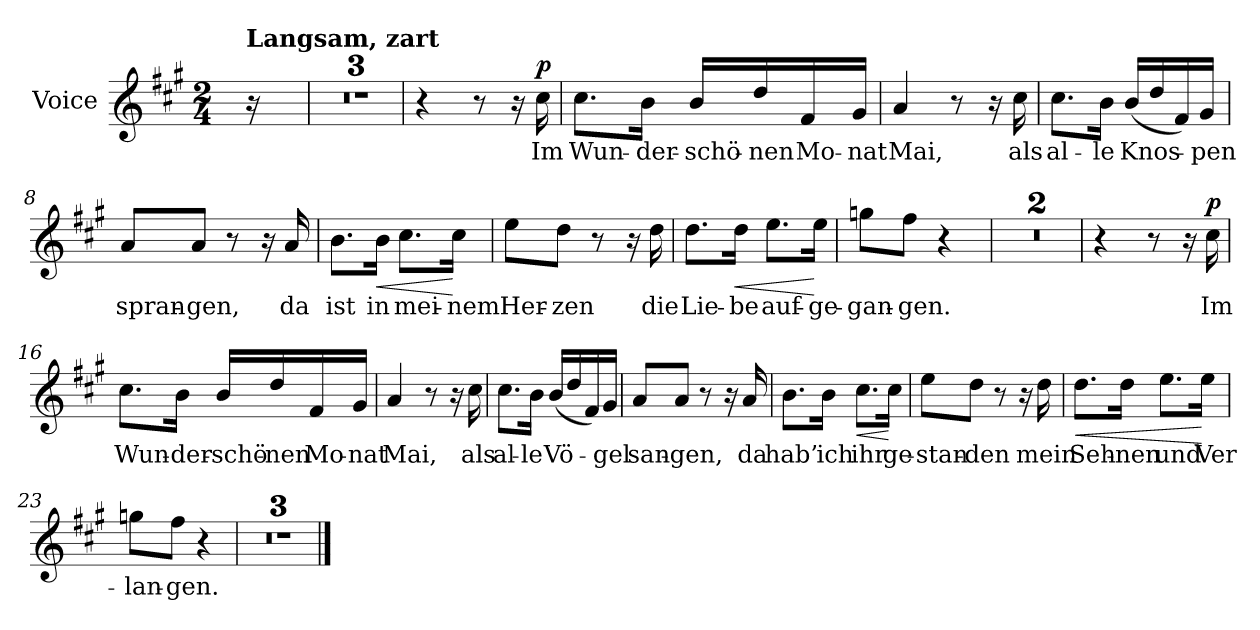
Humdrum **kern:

**kern	**text	**dynam
*part1	*part1	*part1
*staff1	*staff1	*staff1
*I"Voice	*	*
*clefG2	*	*
*k[f#c#g#]	*	*
*A:	*	*
*M2/4	*	*
=	=	=
!LO:TX:a:B:t=Langsam, zart	!	!
16r	.	.
=1	=1	=1
2r	.	.
=2	=2	=2
2r	.	.
=3	=3	=3
2r	.	.
!!LO:LB:g=z
=4	=4	=4
4r	.	.
8r	.	.
16r	.	.
!	!LO:LY:b	!LO:DY:a
16cc#\	Im	p
=5	=5	=5
!	!LO:LY:b	!
8.cc#\L	Wun-	.
!	!LO:LY:b	!
16b\Jk	-der-	.
!	!LO:LY:b	!
16b/LL	-schö-	.
!	!LO:LY:b	!
16dd/	-nen	.
!	!LO:LY:b	!
16f#/	Mo-	.
!	!LO:LY:b	!
16g#/JJ	-nat	.
=6	=6	=6
!	!LO:LY:b	!
4a/	Mai,	.
8r	.	.
16r	.	.
!	!LO:LY:b	!
16cc#\	als	.
=7	=7	=7
!	!LO:LY:b	!
8.cc#\L	al-	.
!	!LO:LY:b	!
16b\Jk	-le	.
!	!LO:LY:b	!
(<16b/LL	Knos-	.
16dd/	.	.
16f#/)	.	.
!	!LO:LY:b	!
16g#/JJ	-pen	.
!!LO:LB:g=z
=8	=8	=8
!	!LO:LY:b	!
8a/L	spran-	.
!	!LO:LY:b	!
8a/J	-gen,	.
8r	.	.
16r	.	.
!	!LO:LY:b	!
16a/	da	.
=9	=9	=9
!	!LO:LY:b	!
8.b\L	ist	.
!	!LO:LY:b	!LO:HP:b
16b\Jk	in	<
!	!LO:LY:b	!
8.cc#\L	mei-	.
!	!LO:LY:b	!
16cc#\Jk	-nem	[
=10	=10	=10
!	!LO:LY:b	!
8ee\L	Her-	.
!	!LO:LY:b	!
8dd\J	-zen	.
8r	.	.
16r	.	.
!	!LO:LY:b	!
16dd\	die	.
=11	=11	=11
!	!LO:LY:b	!
8.dd\L	Lie-	.
!	!LO:LY:b	!LO:HP:b
16dd\Jk	-be	<
!	!LO:LY:b	!
8.ee\L	auf-	.
!	!LO:LY:b	!
16ee\Jk	-ge-	[
!!LO:PB:g=z
=12	=12	=12
!	!LO:LY:b	!
8ggn\L	-gan-	.
!	!LO:LY:b	!
8ff#\J	-gen.	.
4r	.	.
=13	=13	=13
2r	.	.
=14	=14	=14
2r	.	.
=15	=15	=15
4r	.	.
8r	.	.
16r	.	.
!	!LO:LY:b	!LO:DY:a
16cc#\	Im	p
!!LO:LB:g=z
=16	=16	=16
!	!LO:LY:b	!
8.cc#\L	Wun-	.
!	!LO:LY:b	!
16b\Jk	-der-	.
!	!LO:LY:b	!
16b/LL	-schö-	.
!	!LO:LY:b	!
16dd/	-nen	.
!	!LO:LY:b	!
16f#/	Mo-	.
!	!LO:LY:b	!
16g#/JJ	-nat	.
=17	=17	=17
!	!LO:LY:b	!
4a/	Mai,	.
8r	.	.
16r	.	.
!	!LO:LY:b	!
16cc#\	als	.
=18	=18	=18
!	!LO:LY:b	!
8.cc#\L	al-	.
!	!LO:LY:b	!
16b\Jk	-le	.
!	!LO:LY:b	!
(<16b/LL	Vö-	.
16dd/	.	.
16f#/)	.	.
!	!LO:LY:b	!
16g#/JJ	-gel	.
=19	=19	=19
!	!LO:LY:b	!
8a/L	san-	.
!	!LO:LY:b	!
8a/J	-gen,	.
8r	.	.
16r	.	.
!	!LO:LY:b	!
16a/	da	.
!!LO:LB:g=z
=20	=20	=20
!	!LO:LY:b	!
8.b\L	hab’	.
!	!LO:LY:b	!
16b\Jk	ich	.
!	!LO:LY:b	!LO:HP:b
8.cc#\L	ihr	<
!	!LO:LY:b	!
16cc#\Jk	ge-	[
=21	=21	=21
!	!LO:LY:b	!
8ee\L	-stan-	.
!	!LO:LY:b	!
8dd\J	-den	.
8r	.	.
16r	.	.
!	!LO:LY:b	!
16dd\	mein	.
=22	=22	=22
!	!LO:LY:b	!LO:HP:b
8.dd\L	Seh-	<
!	!LO:LY:b	!
16dd\Jk	-nen	.
!	!LO:LY:b	!
8.ee\L	und	.
!	!LO:LY:b	!
16ee\Jk	Ver-	[
!!LO:LB:g=z
=23	=23	=23
!	!LO:LY:b	!
8ggn\L	-lan-	.
!	!LO:LY:b	!
8ff#\J	-gen.	.
4r	.	.
=24	=24	=24
2r	.	.
=25	=25	=25
2r	.	.
=26	=26	=26
2r;<	.	.
==	==	==
*-	*-	*-
